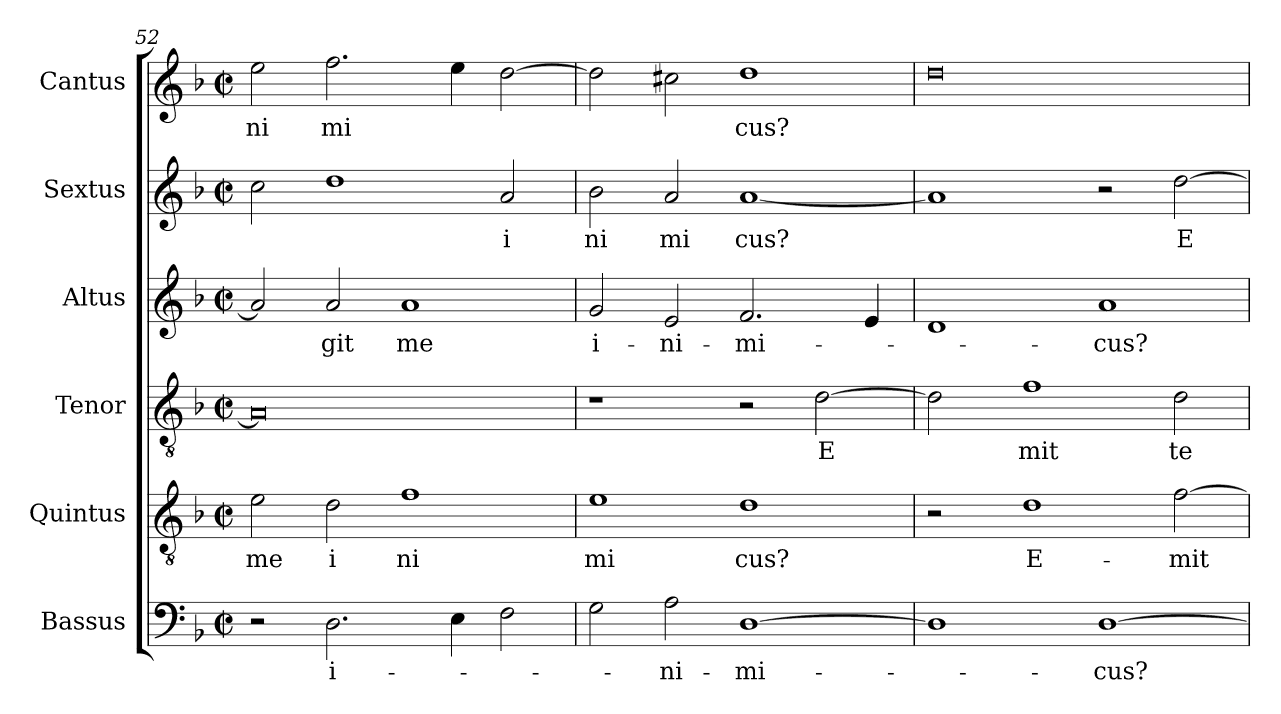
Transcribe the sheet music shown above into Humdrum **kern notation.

**kern	**text	**kern	**text	**kern	**text	**kern	**text	**kern	**text	**kern	**text
*part6	*part6	*part5	*part5	*part4	*part4	*part3	*part3	*part2	*part2	*part1	*part1
*staff6	*staff6	*staff5	*staff5	*staff4	*staff4	*staff3	*staff3	*staff2	*staff2	*staff1	*staff1
*I"Bassus	*	*I"Quintus	*	*I"Tenor	*	*I"Altus	*	*I"Sextus	*	*I"Cantus	*
*clefF4	*	*clefGv2	*	*clefGv2	*	*clefG2	*	*clefG2	*	*clefG2	*
*k[b-]	*	*k[b-]	*	*k[b-]	*	*k[b-]	*	*k[b-]	*	*k[b-]	*
*F:	*	*F:	*	*F:	*	*F:	*	*F:	*	*F:	*
*M2/2	*	*M2/2	*	*M2/2	*	*M2/2	*	*M2/2	*	*M2/2	*
*met(c|)	*	*met(c|)	*	*met(c|)	*	*met(c|)	*	*met(c|)	*	*met(c|)	*
=52	=52	=52	=52	=52	=52	=52	=52	=52	=52	=52	=52
!	!	!	!LO:LY:b:cj	!	!	!	!	!	!	!	!LO:LY:b:cj
2r	.	2e\	me	0A]	.	2a/]	.	2cc\	.	2ee\	ni
!	!LO:LY:b:rj	!	!LO:LY:b:cj	!	!	!	!LO:LY:b:cj	!	!	!	!LO:LY:b
2.D\	i-	2d\	i	.	.	2a/	-git	1dd	.	2.ff\	mi
!	!	!	!LO:LY:b:cj	!	!	!	!LO:LY:b:cj	!	!	!	!
.	.	1f	ni	.	.	1a	me	.	.	.	.
4E\	.	.	.	.	.	.	.	.	.	4ee\	.
!	!	!	!	!	!	!	!	!	!LO:LY:b:cj	!	!
2F\	.	.	.	.	.	.	.	2a/	i	[>2dd\	.
=53	=53	=53	=53	=53	=53	=53	=53	=53	=53	=53	=53
!	!	!	!LO:LY:b:cj	!	!	!	!LO:LY:b:cj	!	!LO:LY:b:cj	!	!
2G\	.	1e	mi	1r	.	2g/	i-	2b-\	ni	2dd\]	.
!	!LO:LY:b:cj	!	!	!	!	!	!LO:LY:b:cj	!	!LO:LY:b:cj	!	!
2A\	-ni-	.	.	.	.	2e/	-ni-	2a/	mi	2cc#\	.
!	!LO:LY:b:cj	!	!LO:LY:b:cj	!	!	!	!LO:LY:b	!	!LO:LY:b	!	!LO:LY:b
[<1D	-mi-	1d	cus?	2r	.	2.f/	-mi-	[>1a	cus?	1dd	cus?
!	!	!	!	!	!LO:LY:b:cj	!	!	!	!	!	!
.	.	.	.	[>2d\	E	.	.	.	.	.	.
.	.	.	.	.	.	4e/	.	.	.	.	.
!!LO:LB:g=z
=54	=54	=54	=54	=54	=54	=54	=54	=54	=54	=54	=54
*	*	*	*	*^	*	*	*	*	*	*	*
1D]	.	2r	.	2d\]	8ryy	.	1d	.	1a]	.	0dd	.
.	.	.	.	.	1...ryy	.	.	.	.	.	.	.
!	!	!	!LO:LY:b:cj	!	!	!LO:LY:b:cj	!	!	!	!	!	!
.	.	1d	E-	1f	.	mit	.	.	.	.	.	.
!	!LO:LY:b	!	!	!	!	!	!	!LO:LY:b:cj	!	!	!	!
[>1D	-cus?	.	.	.	.	.	1a	-cus?	2r	.	.	.
!	!	!	!LO:LY:b	!	!	!LO:LY:b:cj	!	!	!	!LO:LY:b:cj	!	!
.	.	[>2f\	-mit-	2d\	.	te	.	.	[>2dd\	E	.	.
*	*	*	*	*v	*v	*	*	*	*	*	*	*
=	=	=	=	=	=	=	=	=	=	=	=
*-	*-	*-	*-	*-	*-	*-	*-	*-	*-	*-	*-
